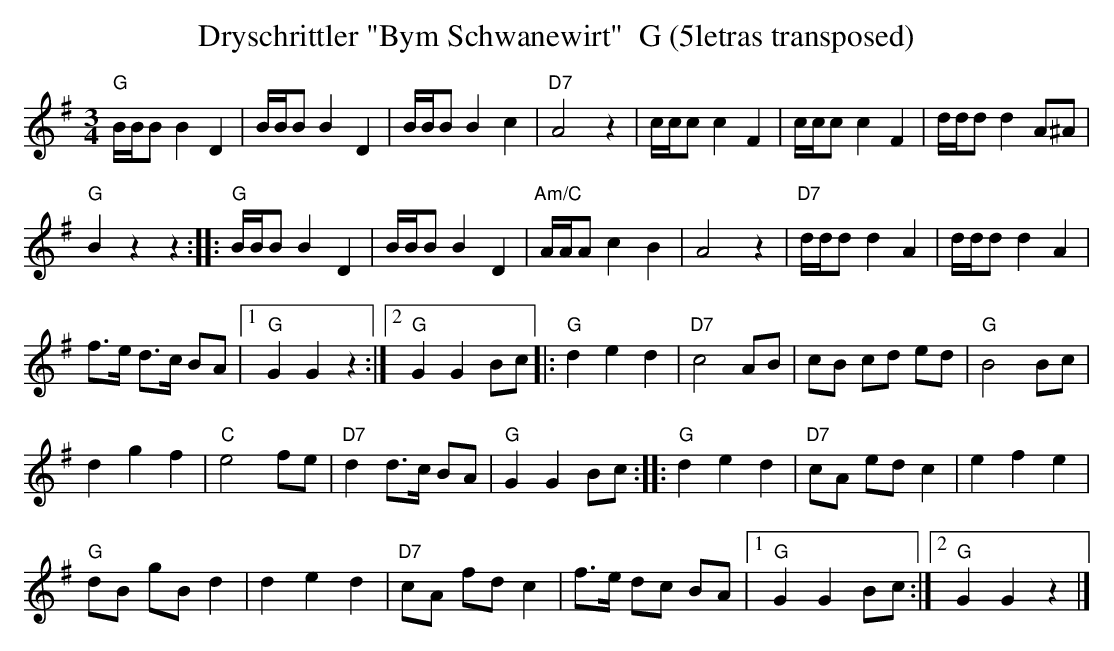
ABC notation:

X:1
T:Dryschrittler "Bym Schwanewirt"  G (5letras transposed)
M:3/4
L:1/8
K:G transpose=3 %%MIDI gchordon
"G"B/2B/2B B2D2 | B/2B/2B B2D2 | B/2B/2B B2c2 | "D7"A4z2 | c/2c/2c c2F2 | c/2c/2c c2F2 | d/2d/2d d2 A^A |
"G"B2z2z2 :: "G"B/2B/2B B2D2 | B/2B/2B B2D2 | "Am/C"A/2A/2Ac2B2 | A4z2 | "D7"d/2d/2dd2A2 | d/2d/2dd2A2 |
f>e d>c BA |1 "G"G2G2z2 :|2 "G"G2G2Bc |: "G"d2e2d2 | "D7"c4AB | cB cd ed | "G"B4Bc |
d2g2f2 | "C"e4fe | "D7"d2d>c BA | "G"G2G2Bc :: "G"d2e2d2 | "D7"cA edc2 | e2f2e2 |
"G"dB gBd2 | d2e2d2 | "D7"cA fdc2 | f>e dc BA |1 "G"G2G2Bc :|2 "G"G2G2z2 |]
